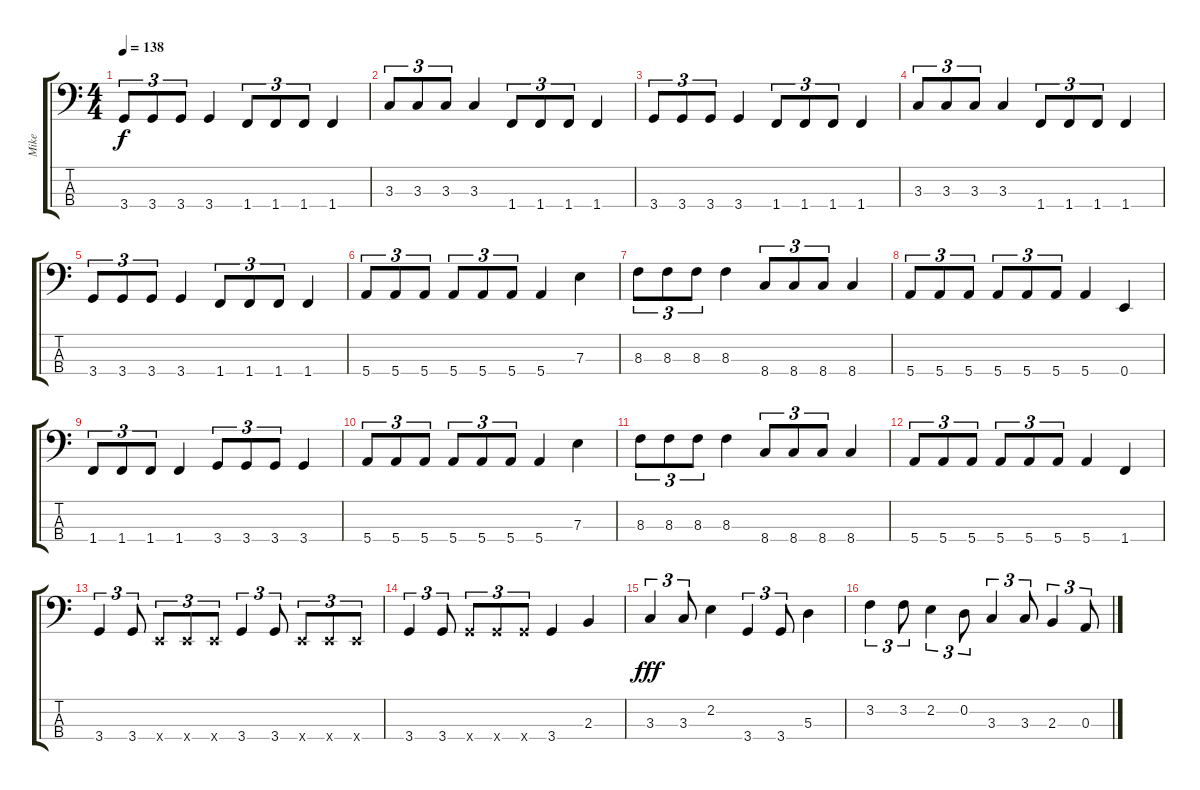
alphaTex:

\track ("Mike" "Mike") {instrument electricbasspick}
\staff {score tabs}
\tuning (G2 D2 A1 E1) {hide}
\ts (4 4)
\tempo 138
\clef f4
\ks c
3.4.8{tu (3 2) dy f} 3.4.8{tu (3 2)} 3.4.8{tu (3 2)} 3.4.4 1.4.8{tu (3 2)} 1.4.8{tu (3 2)} 1.4.8{tu (3 2)} 1.4.4 |
3.3.8{tu (3 2)} 3.3.8{tu (3 2)} 3.3.8{tu (3 2)} 3.3.4 1.4.8{tu (3 2)} 1.4.8{tu (3 2)} 1.4.8{tu (3 2)} 1.4.4 |
3.4.8{tu (3 2)} 3.4.8{tu (3 2)} 3.4.8{tu (3 2)} 3.4.4 1.4.8{tu (3 2)} 1.4.8{tu (3 2)} 1.4.8{tu (3 2)} 1.4.4 |
3.3.8{tu (3 2)} 3.3.8{tu (3 2)} 3.3.8{tu (3 2)} 3.3.4 1.4.8{tu (3 2)} 1.4.8{tu (3 2)} 1.4.8{tu (3 2)} 1.4.4 |
3.4.8{tu (3 2)} 3.4.8{tu (3 2)} 3.4.8{tu (3 2)} 3.4.4 1.4.8{tu (3 2)} 1.4.8{tu (3 2)} 1.4.8{tu (3 2)} 1.4.4 |
5.4.8{tu (3 2)} 5.4.8{tu (3 2)} 5.4.8{tu (3 2)} 5.4.8{tu (3 2)} 5.4.8{tu (3 2)} 5.4.8{tu (3 2)} 5.4.4 7.3.4 |
8.3.8{tu (3 2)} 8.3.8{tu (3 2)} 8.3.8{tu (3 2)} 8.3.4 8.4.8{tu (3 2)} 8.4.8{tu (3 2)} 8.4.8{tu (3 2)} 8.4.4 |
5.4.8{tu (3 2)} 5.4.8{tu (3 2)} 5.4.8{tu (3 2)} 5.4.8{tu (3 2)} 5.4.8{tu (3 2)} 5.4.8{tu (3 2)} 5.4.4 0.4.4 |
1.4.8{tu (3 2)} 1.4.8{tu (3 2)} 1.4.8{tu (3 2)} 1.4.4 3.4.8{tu (3 2)} 3.4.8{tu (3 2)} 3.4.8{tu (3 2)} 3.4.4 |
5.4.8{tu (3 2)} 5.4.8{tu (3 2)} 5.4.8{tu (3 2)} 5.4.8{tu (3 2)} 5.4.8{tu (3 2)} 5.4.8{tu (3 2)} 5.4.4 7.3.4 |
8.3.8{tu (3 2)} 8.3.8{tu (3 2)} 8.3.8{tu (3 2)} 8.3.4 8.4.8{tu (3 2)} 8.4.8{tu (3 2)} 8.4.8{tu (3 2)} 8.4.4 |
5.4.8{tu (3 2)} 5.4.8{tu (3 2)} 5.4.8{tu (3 2)} 5.4.8{tu (3 2)} 5.4.8{tu (3 2)} 5.4.8{tu (3 2)} 5.4.4 1.4.4 |
3.4.4{tu (3 2)} 3.4.8{tu (3 2)} 0.4{x}.8{tu (3 2)} 0.4{x}.8{tu (3 2)} 0.4{x}.8{tu (3 2)} 3.4.4{tu (3 2)} 3.4.8{tu (3 2)} 0.4{x}.8{tu (3 2)} 0.4{x}.8{tu (3 2)} 0.4{x}.8{tu (3 2)} |
3.4.4{tu (3 2)} 3.4.8{tu (3 2)} 3.4{x}.8{tu (3 2)} 3.4{x}.8{tu (3 2)} 3.4{x}.8{tu (3 2)} 3.4.4 2.3.4 |
3.3.4{tu (3 2) dy fff} 3.3.8{tu (3 2)} 2.2.4 3.4.4{tu (3 2)} 3.4.8{tu (3 2)} 5.3.4 |
3.2.4{tu (3 2)} 3.2.8{tu (3 2)} 2.2.4{tu (3 2)} 0.2.8{tu (3 2)} 3.3.4{tu (3 2)} 3.3.8{tu (3 2)} 2.3.4{tu (3 2)} 0.3.8{tu (3 2)}
